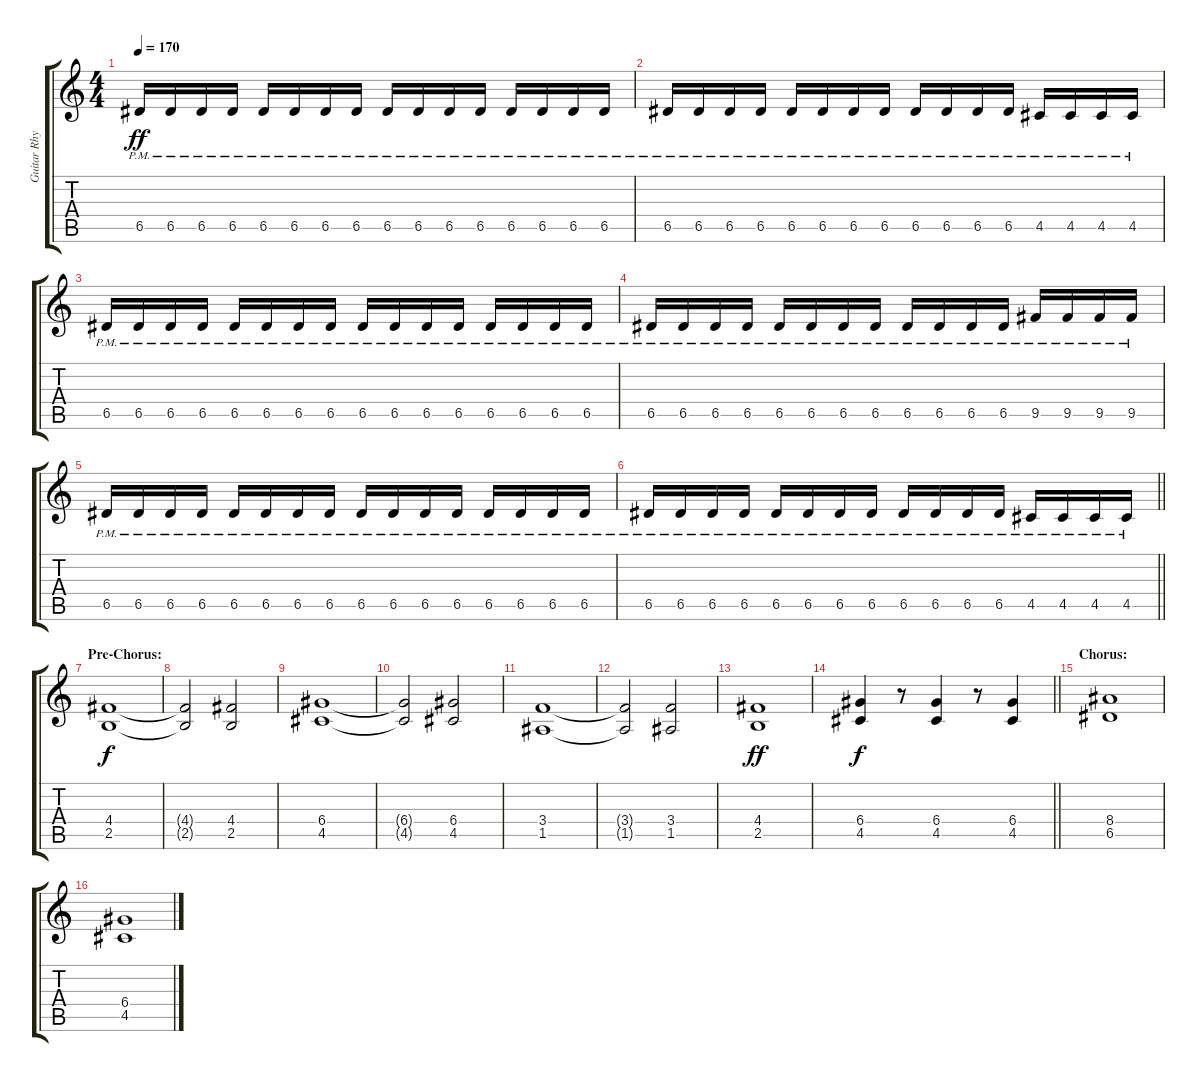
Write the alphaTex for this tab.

\track ("Guitar Rhythm" "Guitar Rhy") {instrument distortionguitar}
\staff {score tabs}
\tuning (E4 B3 G3 D3 A2 E2) {hide}
\ts (4 4)
\tempo 170
\clef g2
\ks c
6.5{pm}.16{dy ff} 6.5{pm}.16 6.5{pm}.16 6.5{pm}.16 6.5{pm}.16 6.5{pm}.16 6.5{pm}.16 6.5{pm}.16 6.5{pm}.16 6.5{pm}.16 6.5{pm}.16 6.5{pm}.16 6.5{pm}.16 6.5{pm}.16 6.5{pm}.16 6.5{pm}.16 |
6.5{pm}.16 6.5{pm}.16 6.5{pm}.16 6.5{pm}.16 6.5{pm}.16 6.5{pm}.16 6.5{pm}.16 6.5{pm}.16 6.5{pm}.16 6.5{pm}.16 6.5{pm}.16 6.5{pm}.16 4.5{pm}.16 4.5{pm}.16 4.5{pm}.16 4.5{pm}.16 |
6.5{pm}.16 6.5{pm}.16 6.5{pm}.16 6.5{pm}.16 6.5{pm}.16 6.5{pm}.16 6.5{pm}.16 6.5{pm}.16 6.5{pm}.16 6.5{pm}.16 6.5{pm}.16 6.5{pm}.16 6.5{pm}.16 6.5{pm}.16 6.5{pm}.16 6.5{pm}.16 |
6.5{pm}.16 6.5{pm}.16 6.5{pm}.16 6.5{pm}.16 6.5{pm}.16 6.5{pm}.16 6.5{pm}.16 6.5{pm}.16 6.5{pm}.16 6.5{pm}.16 6.5{pm}.16 6.5{pm}.16 9.5{pm}.16 9.5{pm}.16 9.5{pm}.16 9.5{pm}.16 |
6.5{pm}.16 6.5{pm}.16 6.5{pm}.16 6.5{pm}.16 6.5{pm}.16 6.5{pm}.16 6.5{pm}.16 6.5{pm}.16 6.5{pm}.16 6.5{pm}.16 6.5{pm}.16 6.5{pm}.16 6.5{pm}.16 6.5{pm}.16 6.5{pm}.16 6.5{pm}.16 |
\barLineRight lightlight
6.5{pm}.16 6.5{pm}.16 6.5{pm}.16 6.5{pm}.16 6.5{pm}.16 6.5{pm}.16 6.5{pm}.16 6.5{pm}.16 6.5{pm}.16 6.5{pm}.16 6.5{pm}.16 6.5{pm}.16 4.5{pm}.16 4.5{pm}.16 4.5{pm}.16 4.5{pm}.16 |
\section ("" "Pre-Chorus:")
(4.4 2.5).1{dy f} |
(4.4{t} 2.5{t}).2 (4.4 2.5).2 |
(6.4 4.5).1 |
(6.4{t} 4.5{t}).2 (6.4 4.5).2 |
(3.4 1.5).1 |
(3.4{t} 1.5{t}).2 (3.4 1.5).2 |
(4.4 2.5).1{dy ff} |
\barLineRight lightlight
(6.4 4.5).4{dy f} r.8 (6.4 4.5).4 r.8 (6.4 4.5).4 |
\section ("" "Chorus:")
(8.4 6.5).1 |
(6.4 4.5).1
